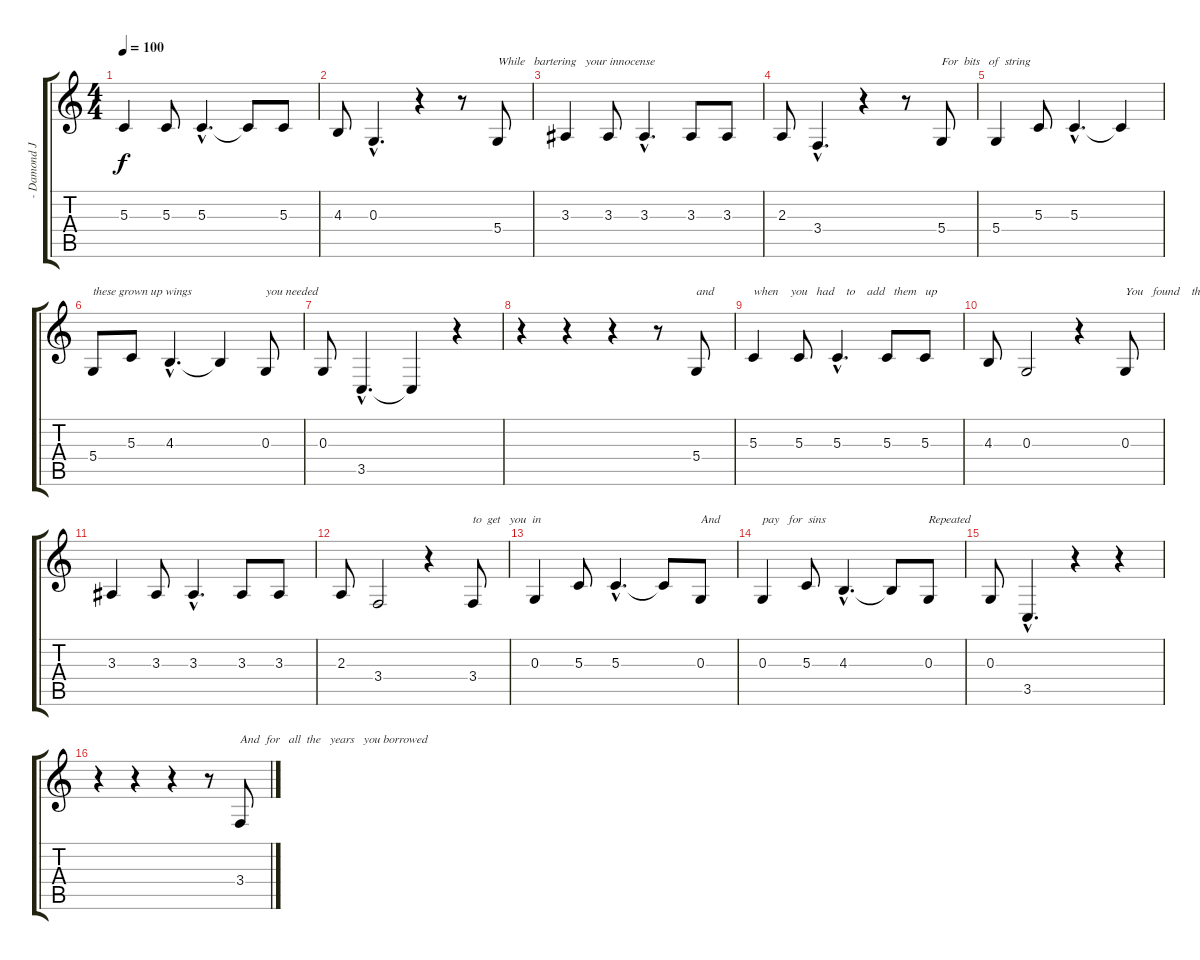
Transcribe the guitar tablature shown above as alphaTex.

\track ("- Damond Jiniya (Vocals)" "- Damond J") {instrument clarinet}
\staff {score tabs}
\tuning (E4 B3 G3 D3 A2 E2) {hide}
\ts (4 4)
\tempo 100
\clef g2
\ks c
5.3.4{dy f} 5.3.8 5.3{hac}.4{d} 5.3{t}.8 5.3.8 |
4.3.8 0.3{hac}.4{d} r.4 r.8 5.4.8{txt "While   bartering   your innocense"} |
3.3.4 3.3.8 3.3{hac}.4{d} 3.3.8 3.3.8 |
2.3.8 3.4{hac}.4{d} r.4 r.8 5.4.8{txt "For  bits   of  string"} |
5.4.4 5.3.8 5.3{hac}.4{d} 5.3{t}.4 |
5.4.8{txt "these grown up wings"} 5.3.8 4.3{hac}.4{d} 4.3{t}.4 0.3.8{txt "you needed"} |
0.3.8 3.5{hac}.4{d} 3.5{t}.4 r.4 |
r.4 r.4 r.4 r.8 5.4.8{txt "and"} |
5.3.4{txt "when    you   had    to    add   them   up"} 5.3.8 5.3{hac}.4{d} 5.3.8 5.3.8 |
4.3.8 0.3.2 r.4 0.3.8{txt "You   found    that   they   were    not   enough"} |
3.3.4 3.3.8 3.3{hac}.4{d} 3.3.8 3.3.8 |
2.3.8 3.4.2 r.4 3.4.8{txt "to  get   you  in"} |
0.3.4 5.3.8 5.3{hac}.4{d} 5.3{t}.8 0.3.8{txt "And"} |
0.3.4{txt "pay   for  sins"} 5.3.8 4.3{hac}.4{d} 4.3{t}.8 0.3.8{txt "Repeated"} |
0.3.8 3.5{hac}.4{d} r.4 r.4 |
r.4 r.4 r.4 r.8 3.4.8{txt "And  for   all  the   years   you borrowed"}
